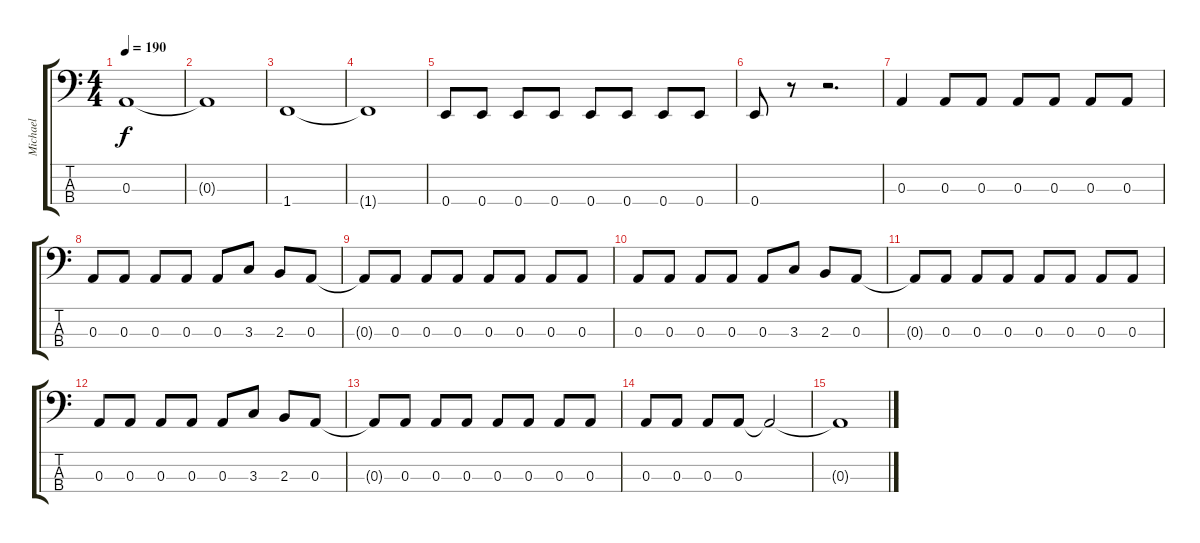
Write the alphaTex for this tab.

\track ("Michael" "Michael") {instrument electricbasspick}
\staff {score tabs}
\tuning (G2 D2 A1 E1) {hide}
\ts (4 4)
\tempo 190
\clef f4
\ks c
0.3.1{dy f} |
0.3{t}.1 |
1.4.1 |
1.4{t}.1 |
0.4.8 0.4.8 0.4.8 0.4.8 0.4.8 0.4.8 0.4.8 0.4.8 |
0.4.8 r.8 r.2{d} |
0.3.4 0.3.8 0.3.8 0.3.8 0.3.8 0.3.8 0.3.8 |
0.3.8 0.3.8 0.3.8 0.3.8 0.3.8 3.3.8 2.3.8 0.3.8 |
0.3{t}.8 0.3.8 0.3.8 0.3.8 0.3.8 0.3.8 0.3.8 0.3.8 |
0.3.8 0.3.8 0.3.8 0.3.8 0.3.8 3.3.8 2.3.8 0.3.8 |
0.3{t}.8 0.3.8 0.3.8 0.3.8 0.3.8 0.3.8 0.3.8 0.3.8 |
0.3.8 0.3.8 0.3.8 0.3.8 0.3.8 3.3.8 2.3.8 0.3.8 |
0.3{t}.8 0.3.8 0.3.8 0.3.8 0.3.8 0.3.8 0.3.8 0.3.8 |
0.3.8 0.3.8 0.3.8 0.3.8 0.3{t}.2 |
0.3{t}.1
